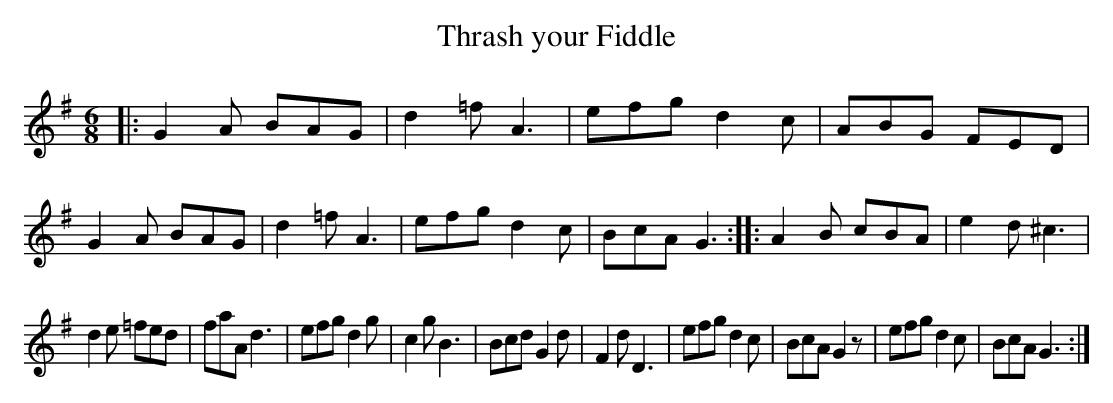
X:1
T: Thrash your Fiddle
M: 6/8
L: 1/8
K: G
|:G2A BAG | d2=f A3 | efg d2c | ABG FED | G2A BAG |d2=f A3 | efg d2c | BcA G3 :: A2B cBA | e2d ^c3 |
d2e =fed | faA d3 | efg d2g | c2g B3 | Bcd G2d |F2d D3 | efg d2c | BcA G2z | efg d2c | BcA G3 :|
